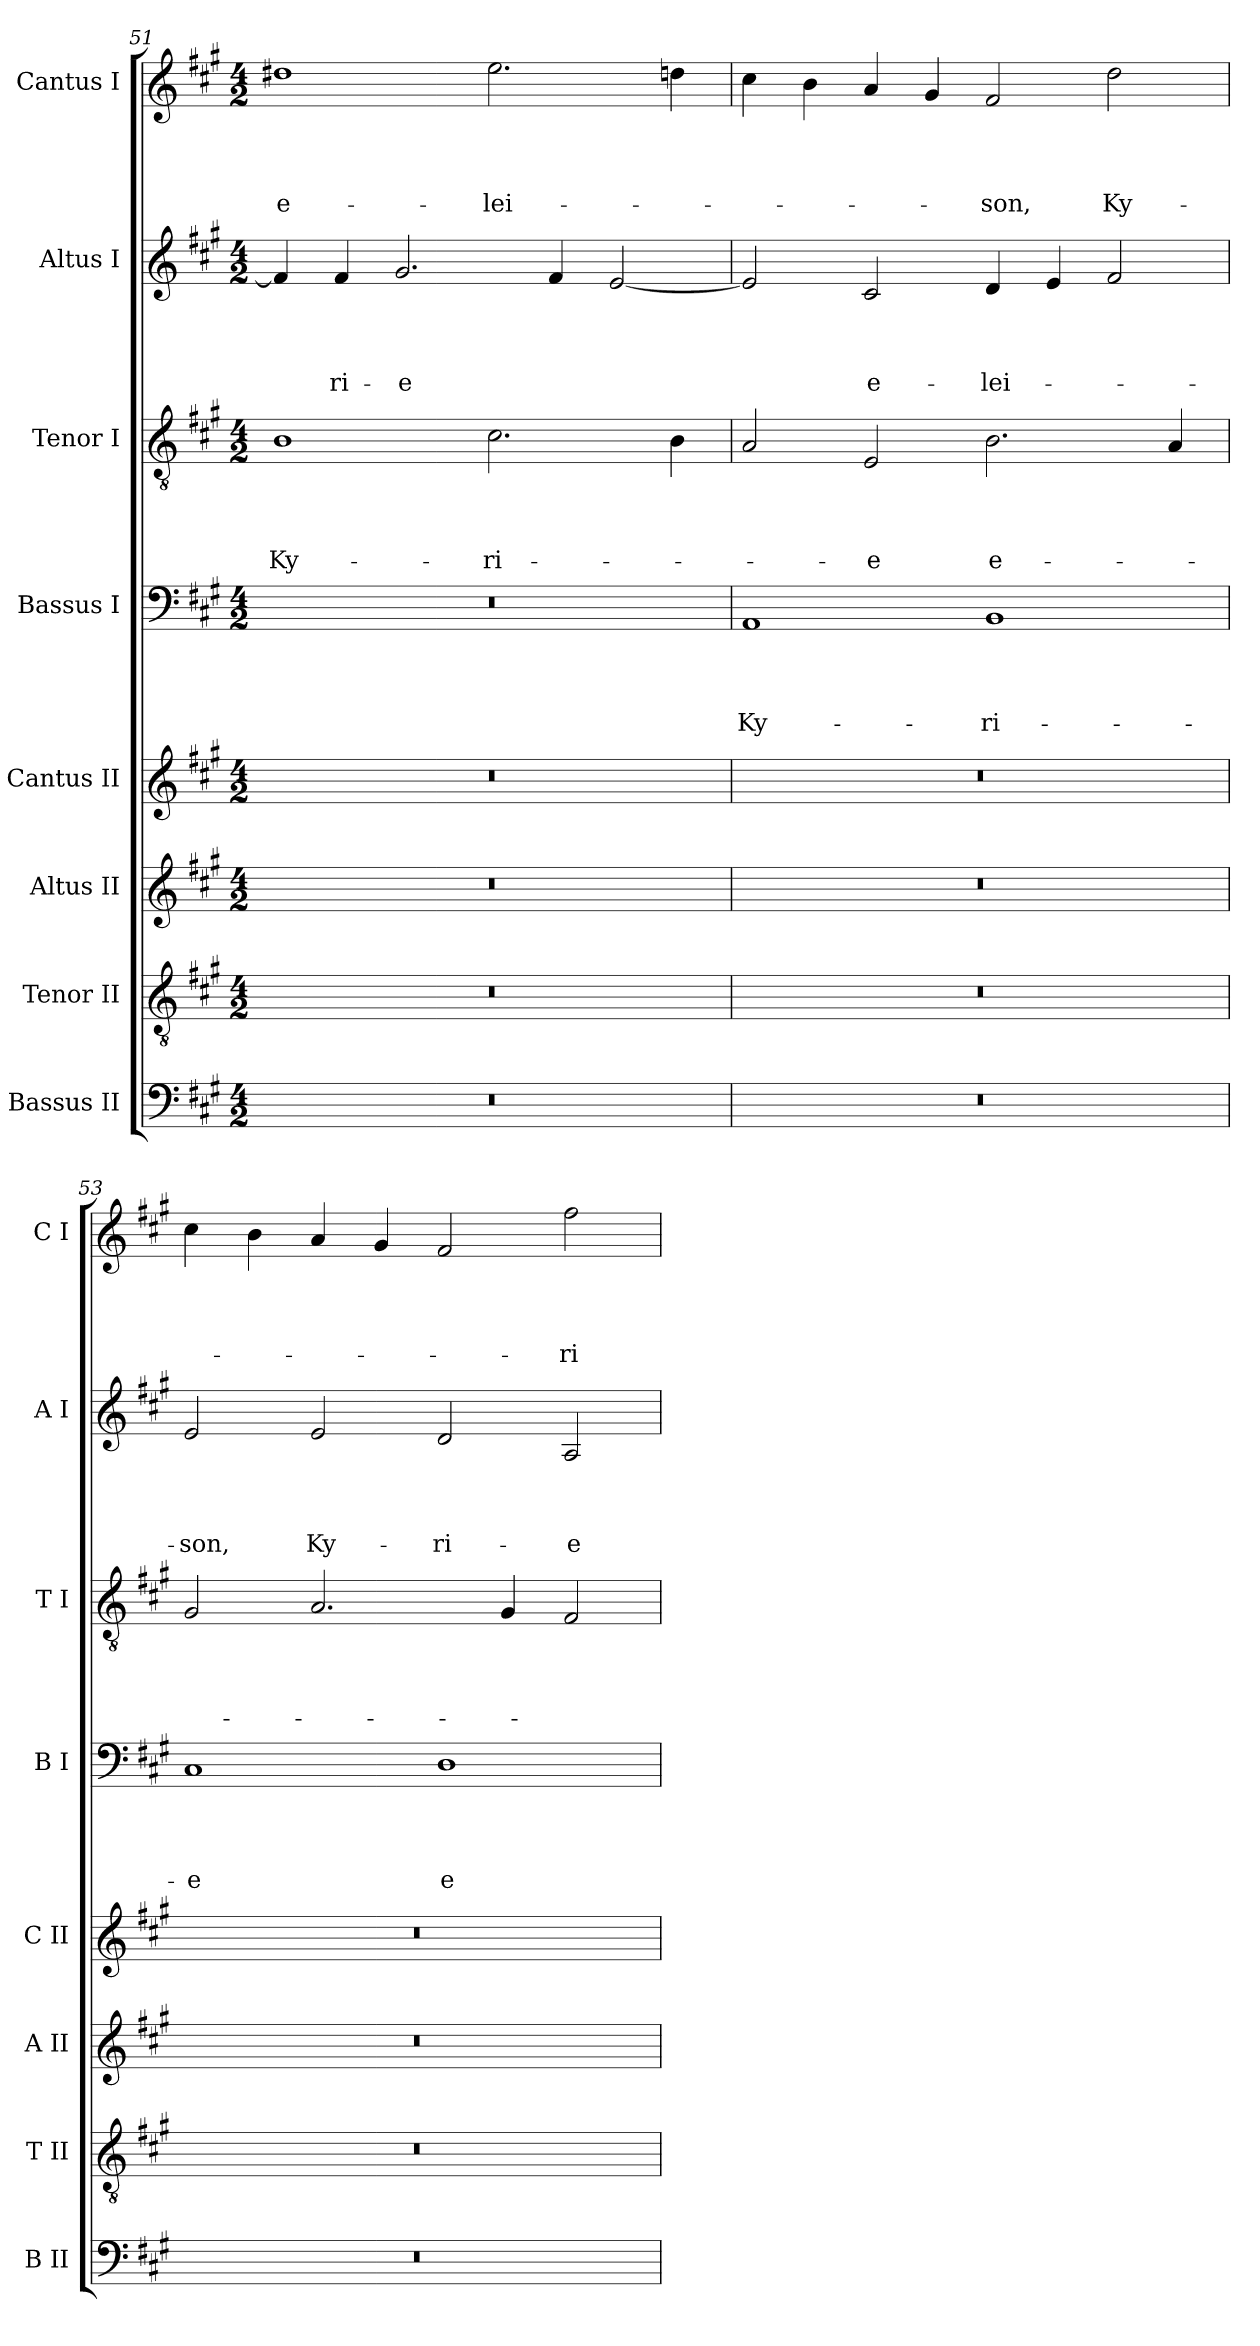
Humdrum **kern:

**kern	**kern	**kern	**kern	**kern	**text	**text	**text	**text	**kern	**text	**text	**text	**text	**kern	**text	**text	**text	**text	**kern	**text	**text	**text	**text
*part8	*part7	*part6	*part5	*part4	*part4	*part4	*part4	*part4	*part3	*part3	*part3	*part3	*part3	*part2	*part2	*part2	*part2	*part2	*part1	*part1	*part1	*part1	*part1
*staff8	*staff7	*staff6	*staff5	*staff4	*staff4	*staff4	*staff4	*staff4	*staff3	*staff3	*staff3	*staff3	*staff3	*staff2	*staff2	*staff2	*staff2	*staff2	*staff1	*staff1	*staff1	*staff1	*staff1
*I"Bassus II	*I"Tenor II	*I"Altus II	*I"Cantus II	*I"Bassus I	*	*	*	*	*I"Tenor I	*	*	*	*	*I"Altus I	*	*	*	*	*I"Cantus I	*	*	*	*
*I'B II	*I'T II	*I'A II	*I'C II	*I'B I	*	*	*	*	*I'T I	*	*	*	*	*I'A I	*	*	*	*	*I'C I	*	*	*	*
*clefF4	*clefGv2	*clefG2	*clefG2	*clefF4	*	*	*	*	*clefGv2	*	*	*	*	*clefG2	*	*	*	*	*clefG2	*	*	*	*
*k[f#c#g#]	*k[f#c#g#]	*k[f#c#g#]	*k[f#c#g#]	*k[f#c#g#]	*	*	*	*	*k[f#c#g#]	*	*	*	*	*k[f#c#g#]	*	*	*	*	*k[f#c#g#]	*	*	*	*
*A:	*A:	*A:	*A:	*A:	*	*	*	*	*A:	*	*	*	*	*A:	*	*	*	*	*A:	*	*	*	*
*M4/2	*M4/2	*M4/2	*M4/2	*M4/2	*	*	*	*	*M4/2	*	*	*	*	*M4/2	*	*	*	*	*M4/2	*	*	*	*
=51	=51	=51	=51	=51	=51	=51	=51	=51	=51	=51	=51	=51	=51	=51	=51	=51	=51	=51	=51	=51	=51	=51	=51
0r	0r	0r	0r	0r	.	.	.	.	1B	.	.	.	Ky-	4f#/]	.	.	.	.	1dd#X	.	.	.	e-
.	.	.	.	.	.	.	.	.	.	.	.	.	.	4f#/	.	.	.	-ri-	.	.	.	.	.
.	.	.	.	.	.	.	.	.	.	.	.	.	.	2.g#/	.	.	.	-e	.	.	.	.	.
.	.	.	.	.	.	.	.	.	2.c#\	.	.	.	-ri-	.	.	.	.	.	2.ee\	.	.	.	-lei-
.	.	.	.	.	.	.	.	.	.	.	.	.	.	4f#/	.	.	.	.	.	.	.	.	.
.	.	.	.	.	.	.	.	.	.	.	.	.	.	[2e/	.	.	.	.	.	.	.	.	.
.	.	.	.	.	.	.	.	.	4B\	.	.	.	.	.	.	.	.	.	4ddn\	.	.	.	.
=52	=52	=52	=52	=52	=52	=52	=52	=52	=52	=52	=52	=52	=52	=52	=52	=52	=52	=52	=52	=52	=52	=52	=52
0r	0r	0r	0r	1AA	.	.	.	Ky-	2A/	.	.	.	.	2e/]	.	.	.	.	4cc#\	.	.	.	.
.	.	.	.	.	.	.	.	.	.	.	.	.	.	.	.	.	.	.	4b\	.	.	.	.
.	.	.	.	.	.	.	.	.	2E/	.	.	.	-e	2c#/	.	.	.	e-	4a/	.	.	.	.
.	.	.	.	.	.	.	.	.	.	.	.	.	.	.	.	.	.	.	4g#/	.	.	.	.
.	.	.	.	1BB	.	.	.	-ri-	2.B\	.	.	.	e-	4d/	.	.	.	-lei-	2f#/	.	.	.	-son,
.	.	.	.	.	.	.	.	.	.	.	.	.	.	4e/	.	.	.	.	.	.	.	.	.
.	.	.	.	.	.	.	.	.	.	.	.	.	.	2f#/	.	.	.	.	2dd\	.	.	.	Ky-
.	.	.	.	.	.	.	.	.	4A/	.	.	.	.	.	.	.	.	.	.	.	.	.	.
!!LO:PB:g=z
=53	=53	=53	=53	=53	=53	=53	=53	=53	=53	=53	=53	=53	=53	=53	=53	=53	=53	=53	=53	=53	=53	=53	=53
0r	0r	0r	0r	1C#	.	.	.	-e	2G#/	.	.	.	.	2e/	.	.	.	-son,	4cc#\	.	.	.	.
.	.	.	.	.	.	.	.	.	.	.	.	.	.	.	.	.	.	.	4b\	.	.	.	.
.	.	.	.	.	.	.	.	.	2.A/	.	.	.	.	2e/	.	.	.	Ky-	4a/	.	.	.	.
.	.	.	.	.	.	.	.	.	.	.	.	.	.	.	.	.	.	.	4g#/	.	.	.	.
.	.	.	.	1D	.	.	.	e-	.	.	.	.	.	2d/	.	.	.	-ri-	2f#/	.	.	.	.
.	.	.	.	.	.	.	.	.	4G#/	.	.	.	.	.	.	.	.	.	.	.	.	.	.
.	.	.	.	.	.	.	.	.	2F#/	.	.	.	.	2A/	.	.	.	-e	2ff#\	.	.	.	-ri-
=	=	=	=	=	=	=	=	=	=	=	=	=	=	=	=	=	=	=	=	=	=	=	=
*-	*-	*-	*-	*-	*-	*-	*-	*-	*-	*-	*-	*-	*-	*-	*-	*-	*-	*-	*-	*-	*-	*-	*-
